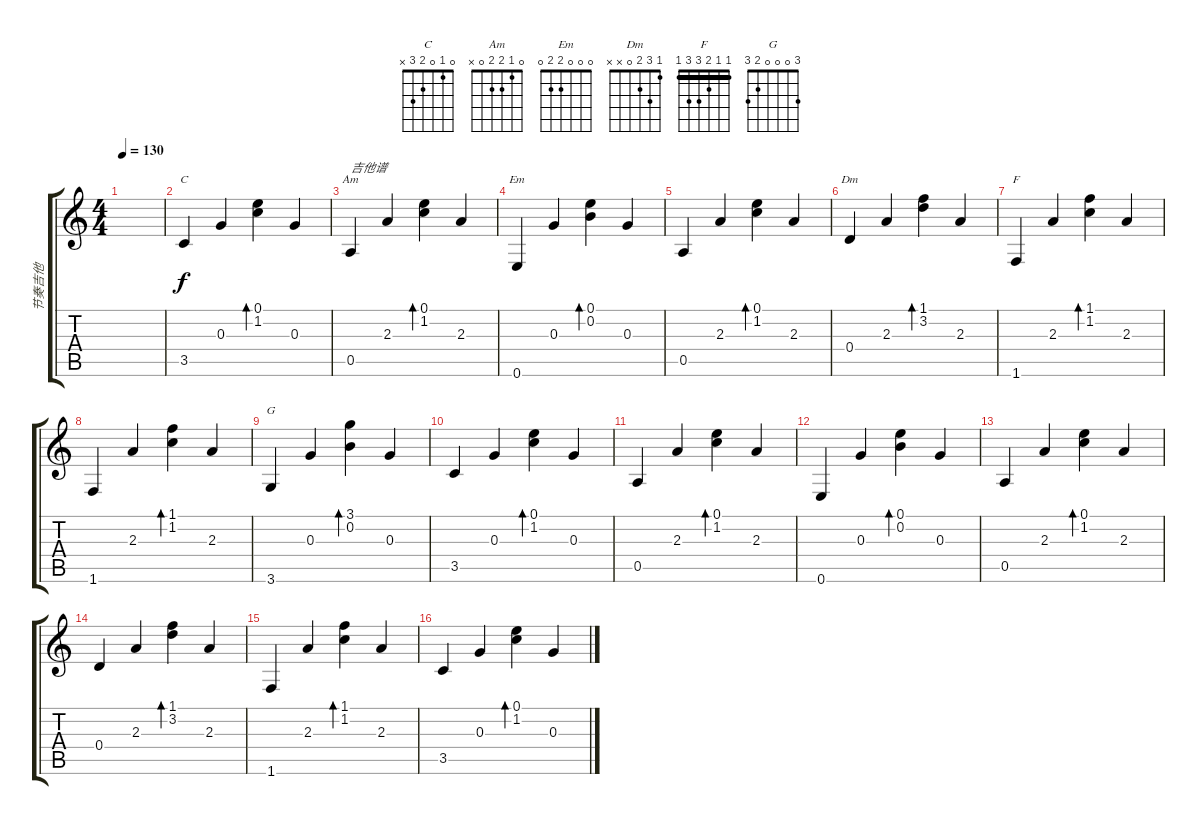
\track ("节奏吉他" "节奏吉他") {instrument acousticguitarsteel}
\staff {score tabs}
\tuning (E4 B3 G3 D3 A2 E2) {hide}
\chord ("C" 0 1 0 2 3 x)
\chord ("Am" 0 1 2 2 0 x)
\chord ("Em" 0 0 0 2 2 0)
\chord ("Dm" 1 3 2 0 x x)
\chord ("F" 1 1 2 3 3 1) {barre 1}
\chord ("G" 3 0 0 0 2 3)
\ts (4 4)
\tempo 130
\clef g2
\ks c
|
3.5.4{ch "C"} 0.3.4 (0.1 1.2).4{bd 480} 0.3.4 |
0.5.4{ch "Am" txt "吉他谱"} 2.3.4 (0.1 1.2).4{bd 480} 2.3.4 |
0.6.4{ch "Em"} 0.3.4 (0.1 0.2).4{bd 480} 0.3.4 |
0.5.4 2.3.4 (0.1 1.2).4{bd 480} 2.3.4 |
0.4.4{ch "Dm"} 2.3.4 (1.1 3.2).4{bd 480} 2.3.4 |
1.6.4{ch "F"} 2.3.4 (1.1 1.2).4{bd 480} 2.3.4 |
1.6.4 2.3.4 (1.1 1.2).4{bd 480} 2.3.4 |
3.6.4{ch "G"} 0.3.4 (3.1 0.2).4{bd 480} 0.3.4 |
3.5.4 0.3.4 (0.1 1.2).4{bd 480} 0.3.4 |
0.5.4 2.3.4 (0.1 1.2).4{bd 480} 2.3.4 |
0.6.4 0.3.4 (0.1 0.2).4{bd 480} 0.3.4 |
0.5.4 2.3.4 (0.1 1.2).4{bd 480} 2.3.4 |
0.4.4 2.3.4 (1.1 3.2).4{bd 480} 2.3.4 |
1.6.4 2.3.4 (1.1 1.2).4{bd 480} 2.3.4 |
3.5.4 0.3.4 (0.1 1.2).4{bd 480} 0.3.4
